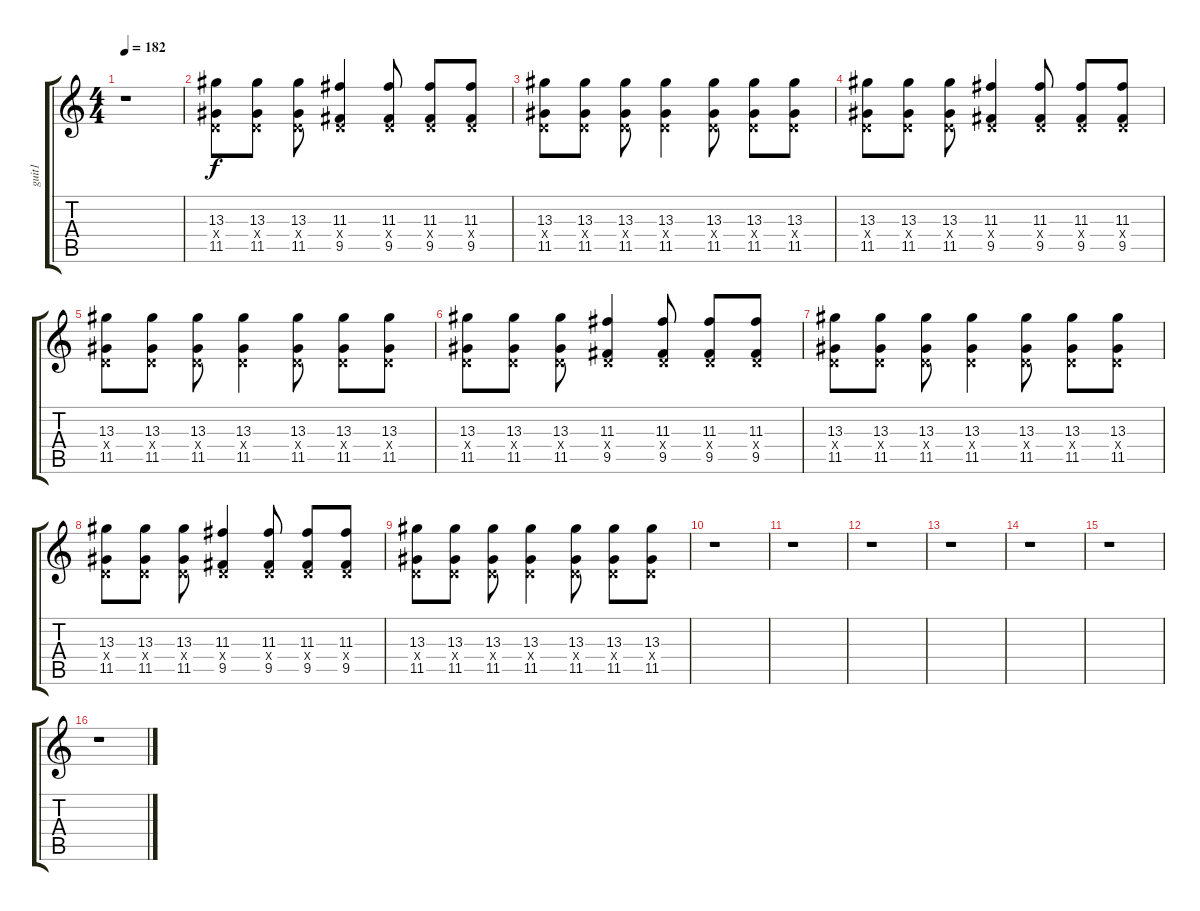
\track ("guit1" "guit1") {instrument overdrivenguitar}
\staff {score tabs}
\tuning (E4 B3 G3 D3 A2 E2) {hide}
\ts (4 4)
\tempo 182
\clef g2
\ks c
r.1{dy f instrument overdrivenguitar} |
(13.3 0.4{x} 11.5).8 (13.3 0.4{x} 11.5).8 (13.3 0.4{x} 11.5).8 (11.3 0.4{x} 9.5).4 (11.3 0.4{x} 9.5).8 (11.3 0.4{x} 9.5).8 (11.3 0.4{x} 9.5).8 |
(13.3 0.4{x} 11.5).8 (13.3 0.4{x} 11.5).8 (13.3 0.4{x} 11.5).8 (13.3 0.4{x} 11.5).4 (13.3 0.4{x} 11.5).8 (13.3 0.4{x} 11.5).8 (13.3 0.4{x} 11.5).8 |
(13.3 0.4{x} 11.5).8 (13.3 0.4{x} 11.5).8 (13.3 0.4{x} 11.5).8 (11.3 0.4{x} 9.5).4 (11.3 0.4{x} 9.5).8 (11.3 0.4{x} 9.5).8 (11.3 0.4{x} 9.5).8 |
(13.3 0.4{x} 11.5).8 (13.3 0.4{x} 11.5).8 (13.3 0.4{x} 11.5).8 (13.3 0.4{x} 11.5).4 (13.3 0.4{x} 11.5).8 (13.3 0.4{x} 11.5).8 (13.3 0.4{x} 11.5).8 |
(13.3 0.4{x} 11.5).8 (13.3 0.4{x} 11.5).8 (13.3 0.4{x} 11.5).8 (11.3 0.4{x} 9.5).4 (11.3 0.4{x} 9.5).8 (11.3 0.4{x} 9.5).8 (11.3 0.4{x} 9.5).8 |
(13.3 0.4{x} 11.5).8 (13.3 0.4{x} 11.5).8 (13.3 0.4{x} 11.5).8 (13.3 0.4{x} 11.5).4 (13.3 0.4{x} 11.5).8 (13.3 0.4{x} 11.5).8 (13.3 0.4{x} 11.5).8 |
(13.3 0.4{x} 11.5).8 (13.3 0.4{x} 11.5).8 (13.3 0.4{x} 11.5).8 (11.3 0.4{x} 9.5).4 (11.3 0.4{x} 9.5).8 (11.3 0.4{x} 9.5).8 (11.3 0.4{x} 9.5).8 |
(13.3 0.4{x} 11.5).8 (13.3 0.4{x} 11.5).8 (13.3 0.4{x} 11.5).8 (13.3 0.4{x} 11.5).4 (13.3 0.4{x} 11.5).8 (13.3 0.4{x} 11.5).8 (13.3 0.4{x} 11.5).8 |
r.1 |
r.1 |
r.1 |
r.1 |
r.1 |
r.1 |
r.1
